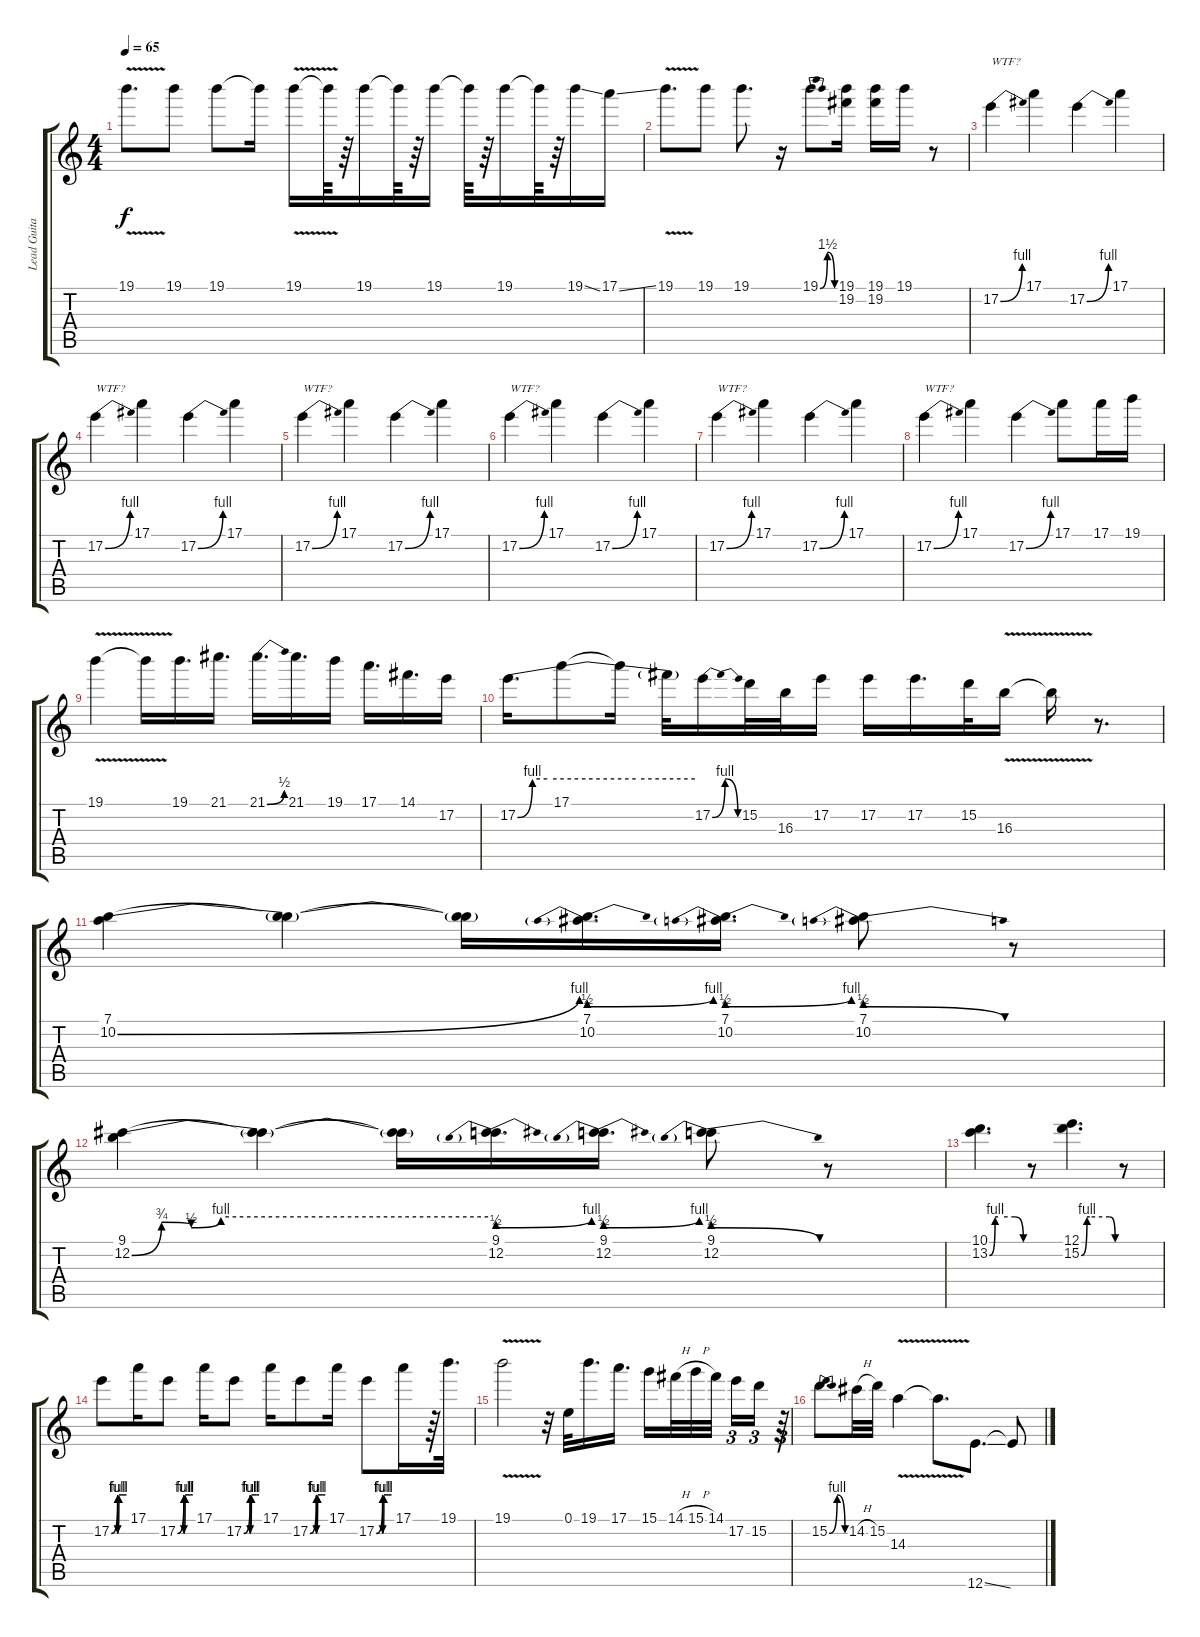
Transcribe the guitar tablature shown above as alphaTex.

\track ("Lead Guitar" "Lead Guita") {instrument distortionguitar}
\staff {score tabs}
\tuning (E4 B3 G3 D3 A2 E2) {hide}
\ts (4 4)
\tempo 65
\clef g2
\ks c
19.1{v}.8{d dy f} 19.1.8 19.1.8 19.1{t}.16 19.1{v}.16 19.1{t}.64 r.64 19.1.16 19.1{t}.64 r.64 19.1.16 19.1{t}.64 r.64 19.1.16 19.1{t}.64 r.64 19.1{ss}.16 17.1{ss}.16 |
19.1{v}.8{d} 19.1.8 19.1.8{d} r.16 19.1{be (bendrelease 0 0 15 6 35 6 60 0)}.8 (19.1 19.2).16 (19.1 19.2).16 19.1.16 r.8 |
17.2{be (bend 0 0 60 4)}.4{txt "WTF?"} 17.1.4 17.2{be (bend 0 0 60 4)}.4 17.1.4 |
17.2{be (bend 0 0 60 4)}.4{txt "WTF?"} 17.1.4 17.2{be (bend 0 0 60 4)}.4 17.1.4 |
17.2{be (bend 0 0 60 4)}.4{txt "WTF?"} 17.1.4 17.2{be (bend 0 0 60 4)}.4 17.1.4 |
17.2{be (bend 0 0 60 4)}.4{txt "WTF?"} 17.1.4 17.2{be (bend 0 0 60 4)}.4 17.1.4 |
17.2{be (bend 0 0 60 4)}.4{txt "WTF?"} 17.1.4 17.2{be (bend 0 0 60 4)}.4 17.1.4 |
17.2{be (bend 0 0 60 4)}.4{txt "WTF?"} 17.1.4 17.2{be (bend 0 0 60 4)}.4 17.1.8 17.1.16 19.1.16 |
19.1{v}.4 19.1{t}.16 19.1.16{d} 21.1.16{d} 21.1{be (bend 0 0 60 2)}.16{d} 21.1.16{d} 19.1.16 17.1.16{d} 14.1.16{d} 17.2.16 |
17.2{be (custom 0 0 5 4 10 4 40 4 60 4)}.16{d} 17.1.8 17.1{t}.16 17.2{t}.32 17.2{be (bendrelease 0 0 25 4 35 4 60 0)}.16 15.2.32 16.3.32 17.2.16 17.2.16 17.2.16{d} 15.2.32 16.3{v}.16 16.3{t}.16 r.8{d} |
(7.1 10.2{be (bend 0 0 60 4)}).4 (7.1{t} 10.2{t}).4 (7.1{t} 10.2{t}).16 (7.1 10.2{be (prebendbend 0 2 60 4)}).16{d} (7.1 10.2{be (prebendbend 0 2 60 4)}).16{d} (7.1 10.2{be (prebendrelease 0 2 60 0)}).8 r.8 |
(9.1 12.2{be (custom 0 0 5 3 10 2 15 4 15 4 60 4)}).4 (9.1{t} 12.2{t}).4 (9.1{t} 12.2{t}).16 (9.1 12.2{be (prebendbend 0 2 60 4)}).16{d} (9.1 12.2{be (prebendbend 0 2 60 4)}).16{d} (9.1 12.2{be (prebendrelease 0 2 60 0)}).8 r.8 |
(10.1 13.2{be (custom 0 0 10 4 15 4 45 4 60 0)}).4{d} r.8 (12.1 15.2{be (custom 0 0 10 4 15 4 50 4 60 0)}).4{d} r.8 |
17.2{be (custom 0 0 25 4 25 0 30 4 50 4 60 4)}.8 17.1.16 17.2{be (custom 0 0 25 4 25 0 30 4 50 4 60 4)}.8 17.1.16 17.2{be (custom 0 0 25 4 25 0 30 4 50 4 60 4)}.8 17.1.16 17.2{be (custom 0 0 25 4 25 0 30 4 50 4 60 4)}.8 17.1.16 17.2{be (custom 0 0 25 4 25 0 30 4 50 4 60 4)}.8 17.1.16 r.64 19.1.32{d} |
19.1{v}.2 r.32 0.1.32 19.1.16{d} 17.1.16{d} 15.1.16 14.1{h}.32 15.1{h}.32 14.1.32 17.2.16{tu (3 2)} 15.2.16{tu (3 2)} r.64{tu (3 2)} |
15.2{be (bendrelease 0 0 30 4 40 4 60 0)}.8{d} 14.2{h}.32 15.2.32 14.3{v}.4 14.3{t}.8{d} 12.6{ss}.8{d} 12.6{t}.8
